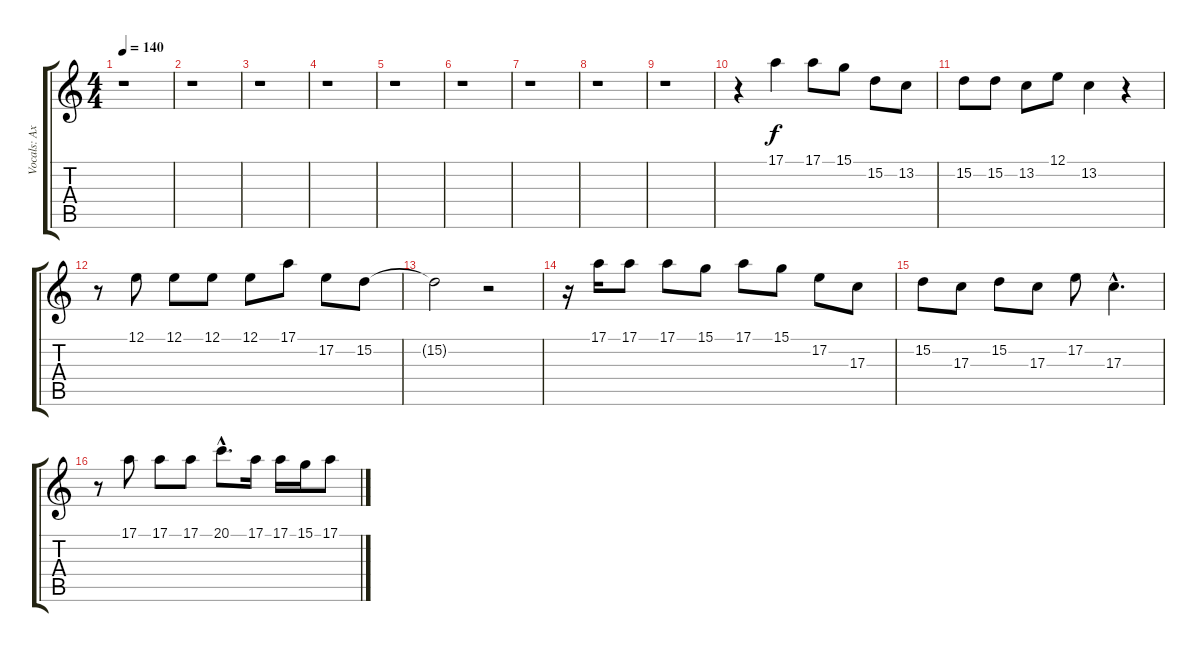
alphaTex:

\track ("Vocals: Axl Rose" "Vocals: Ax") {instrument trumpet}
\staff {score tabs}
\tuning (E4 B3 G3 D3 A2 E2) {hide}
\ts (4 4)
\tempo 140
\clef g2
\ks c
r.1{dy f} |
r.1 |
r.1 |
r.1 |
r.1 |
r.1 |
r.1 |
r.1 |
r.1 |
r.4 17.1.4 17.1.8 15.1.8 15.2.8 13.2.8 |
15.2.8 15.2.8 13.2.8 12.1.8 13.2.4 r.4 |
r.8 12.1.8 12.1.8 12.1.8 12.1.8 17.1.8 17.2.8 15.2.8 |
15.2{t}.2 r.2 |
r.16 17.1.16 17.1.8 17.1.8 15.1.8 17.1.8 15.1.8 17.2.8 17.3.8 |
15.2.8 17.3.8 15.2.8 17.3.8 17.2.8 17.3{hac}.4{d} |
r.8 17.1.8 17.1.8 17.1.8 20.1{hac}.8{d} 17.1.16 17.1.16 15.1.16 17.1.8
